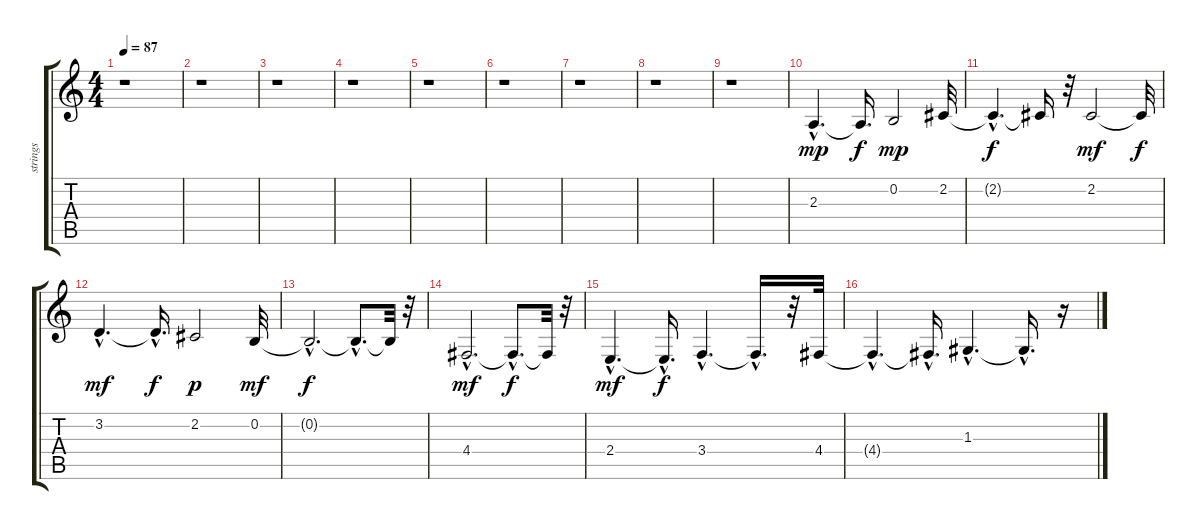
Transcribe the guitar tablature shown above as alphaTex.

\track ("strings" "strings") {instrument stringensemble1}
\staff {score tabs}
\tuning (E4 B3 G3 D3 A2 E2) {hide}
\ts (4 4)
\tempo 87
\clef g2
\ks c
r.1{dy mp} |
r.1 |
r.1 |
r.1 |
r.1 |
r.1 |
r.1 |
r.1 |
r.1 |
2.3{hac}.4{d} 2.3{t}.16{d dy f} 0.2.2{dy mp} 2.2.32 |
2.2{hac t}.4{d dy f} 2.2{t}.16 r.32 2.2.2{dy mf} 2.2{t}.32{dy f} |
3.2{hac}.4{d dy mf} 3.2{hac t}.16{d dy f} 2.2.2{dy p} 0.2.32{dy mf} |
0.2{hac t}.2{d dy f} 0.2{hac t}.8{d} 0.2{t}.32 r.32 |
4.4{hac}.2{d dy mf} 4.4{hac t}.8{d dy f} 4.4{t}.32 r.32 |
2.4{hac}.4{d dy mf} 2.4{hac t}.16{d dy f} 3.4{hac}.4{d} 3.4{hac t}.16{d} r.32 4.4.32 |
4.4{hac t}.4{d} 4.4{hac t}.16{d} 1.3{hac}.4{d} 1.3{hac t}.16{d} r.16
